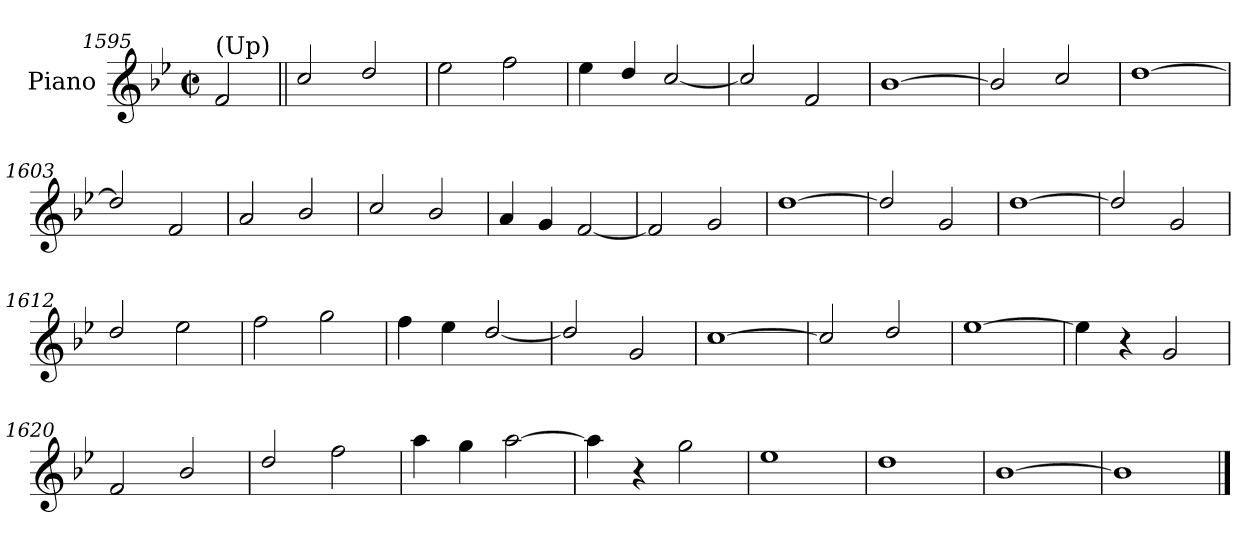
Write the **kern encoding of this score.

**kern
*part1
*staff1
*I"Piano
*I'Pno.
!!LO:PB:g=z
*clefG2
*k[b-e-]
*M2/2
*met(c|)
=1595
!LO:TX:a:t=(Up)
2f/
=1596||
2cc/
2dd/
=1597
2ee-\
2ff\
=1598
4ee-\
4dd/
[2cc/
=1599
2cc/]
2f/
!!LO:LB:g=z
=1600
[1b-
=1601
2b-/]
2cc/
=1602
[1dd
=1603
2dd/]
2f/
!!LO:LB:g=z
=1604
2a/
2b-/
=1605
2cc/
2b-/
=1606
4a/
4g/
[2f/
=1607
2f/]
2g/
!!LO:LB:g=z
=1608
[1dd
=1609
2dd/]
2g/
=1610
[1dd
=1611
2dd/]
2g/
!!LO:LB:g=z
=1612
2dd/
2ee-\
=1613
2ff\
2gg\
=1614
4ff\
4ee-\
[2dd/
=1615
2dd/]
2g/
!!LO:LB:g=z
=1616
[1cc
=1617
2cc/]
2dd/
=1618
[1ee-
=1619
4ee-\]
4r
2g/
!!LO:LB:g=z
=1620
2f/
2b-/
=1621
2dd/
2ff\
=1622
4aa\
4gg\
[2aa\
=1623
4aa\]
4r
2gg\
!!LO:LB:g=z
=1624
1ee-
=1625
1dd
=1626
[1b-
=1627
1b-]
==
*-
